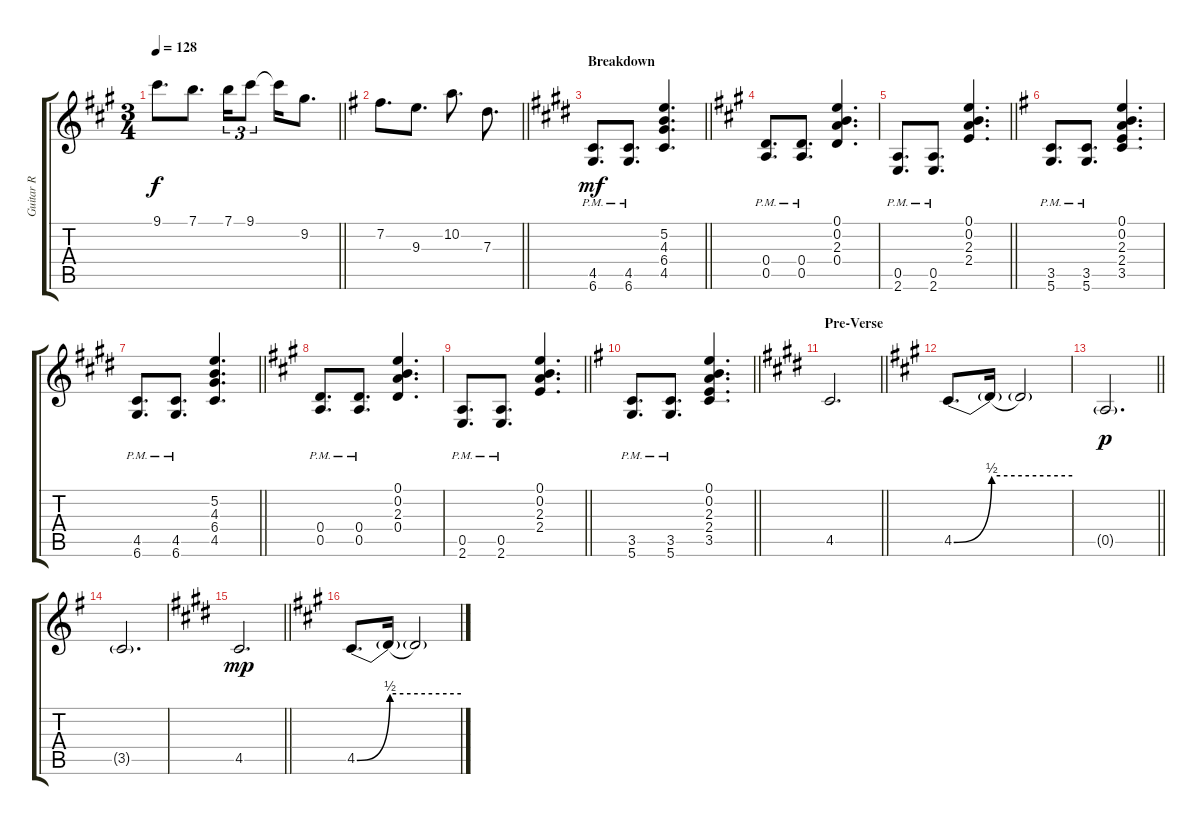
\track ("Guitar R" "Guitar R") {instrument distortionguitar}
\staff {score tabs}
\tuning (E4 B3 G3 D3 A2 D2) {hide}
\ts (3 4)
\tempo 128
\clef g2
\barLineRight lightlight
\ks a
9.1.8{d dy f} 7.1.8{d} 7.1.16{tu (3 2)} 9.1.8{tu (3 2)} 9.1{t}.16 9.2.8{d} |
\barLineRight lightlight
\ks g
7.2.8{d} 9.3.8{d} 10.2.8{d} 7.3.8{d} |
\section ("" "Breakdown")
\barLineRight lightlight
\ks e
(4.5{pm} 6.6{pm}).8{d dy mf} (4.5{pm} 6.6{pm}).8{d} (5.2 4.3 6.4 4.5).4{d} |
\ks a
(0.4{pm} 0.5{pm}).8{d} (0.4{pm} 0.5{pm}).8{d} (0.1 0.2 2.3 0.4).4{d} |
\barLineRight lightlight
(0.5{pm} 2.6{pm}).8{d} (0.5{pm} 2.6{pm}).8{d} (0.1 0.2 2.3 2.4).4{d} |
\ks g
(3.5{pm} 5.6{pm}).8{d} (3.5{pm} 5.6{pm}).8{d} (0.1 0.2 2.3 2.4 3.5).4{d} |
\barLineRight lightlight
\ks e
(4.5{pm} 6.6{pm}).8{d} (4.5{pm} 6.6{pm}).8{d} (5.2 4.3 6.4 4.5).4{d} |
\ks a
(0.4{pm} 0.5{pm}).8{d} (0.4{pm} 0.5{pm}).8{d} (0.1 0.2 2.3 0.4).4{d} |
\barLineRight lightlight
(0.5{pm} 2.6{pm}).8{d} (0.5{pm} 2.6{pm}).8{d} (0.1 0.2 2.3 2.4).4{d} |
\barLineRight lightlight
\ks g
(3.5{pm} 5.6{pm}).8{d} (3.5{pm} 5.6{pm}).8{d} (0.1 0.2 2.3 2.4 3.5).4{d} |
\section ("" "Pre-Verse")
\barLineRight lightlight
\ks e
4.5.2{d} |
\ks a
4.5{be (bend 0 0 60 2)}.8{d} 4.5{be (hold 0 2 60 2) t}.16 4.5{t}.2 |
\barLineRight lightlight
0.5{g}.2{d dy p} |
\ks g
3.5{g}.2{d} |
\barLineRight lightlight
\ks e
4.5.2{d dy mp} |
\ks a
4.5{be (bend 0 0 60 2)}.8{d} 4.5{be (hold 0 2 60 2) t}.16 4.5{t}.2
